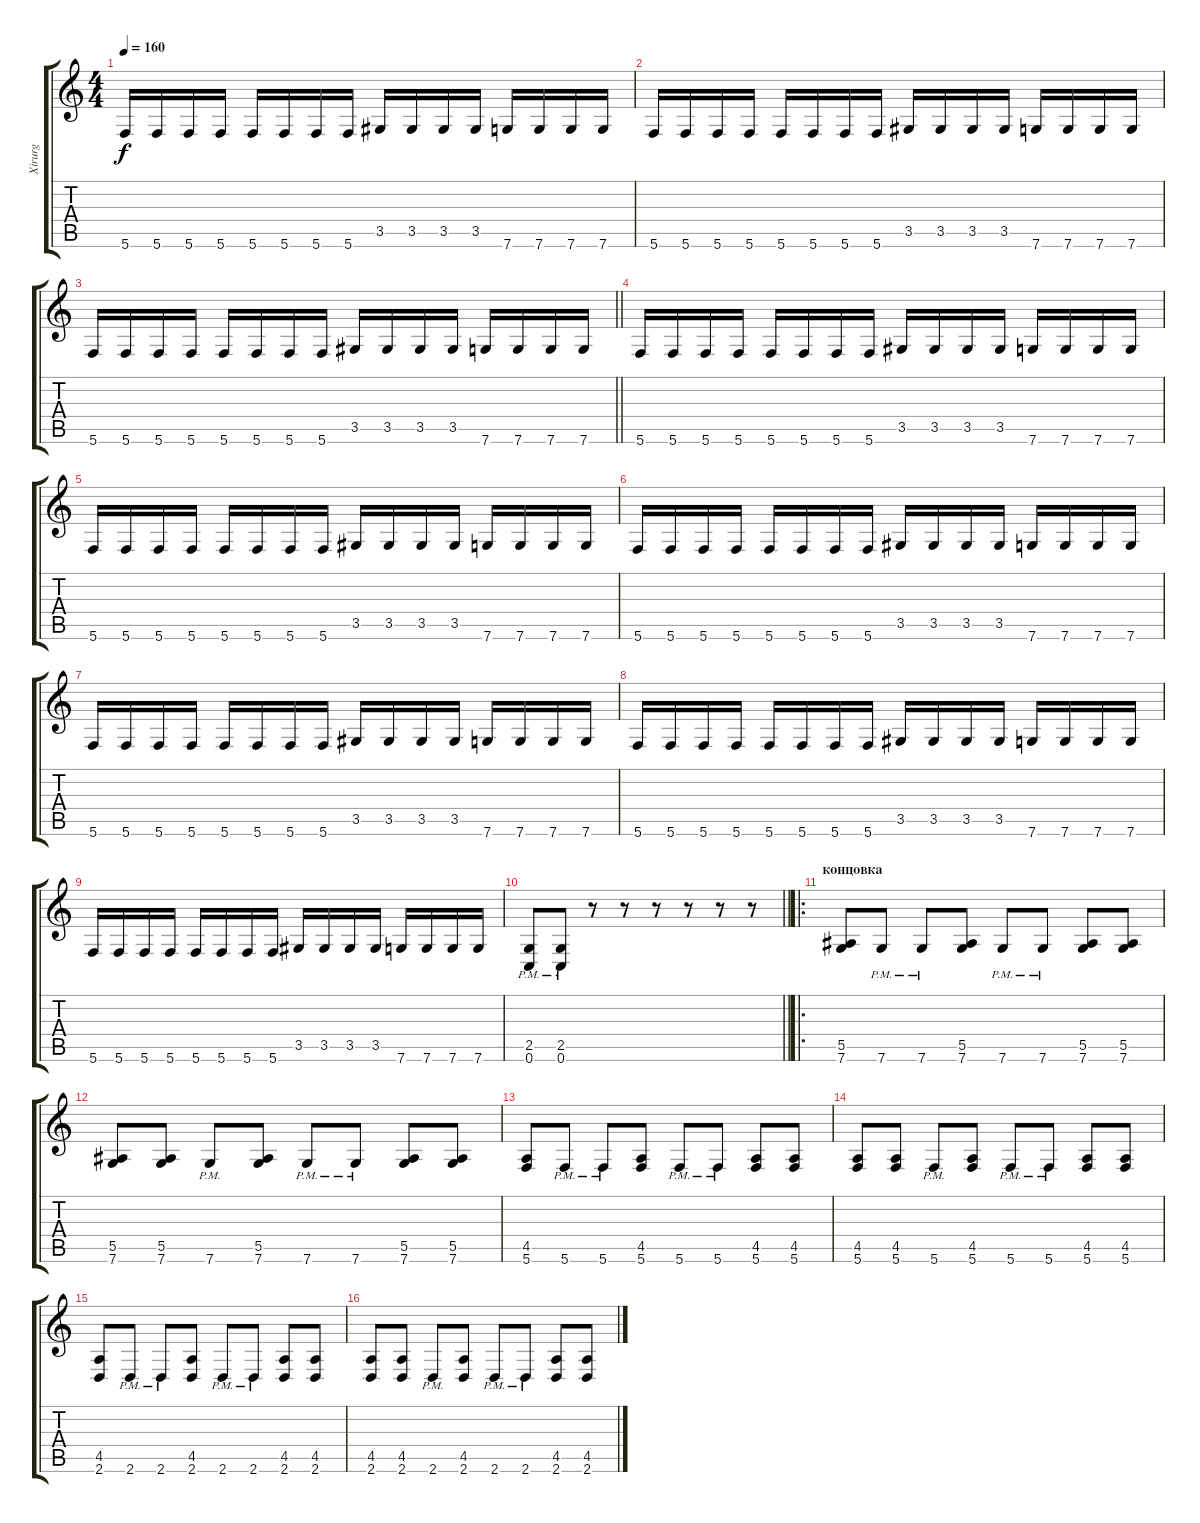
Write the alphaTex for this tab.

\track ("Xirurg" "Xirurg") {instrument distortionguitar}
\staff {score tabs}
\tuning (C4 G3 Eb3 Bb2 F2 C2) {hide}
\ts (4 4)
\tempo 160
\clef g2
\ks c
5.6.16{dy f} 5.6.16 5.6.16 5.6.16 5.6.16 5.6.16 5.6.16 5.6.16 3.5.16 3.5.16 3.5.16 3.5.16 7.6.16 7.6.16 7.6.16 7.6.16 |
5.6.16 5.6.16 5.6.16 5.6.16 5.6.16 5.6.16 5.6.16 5.6.16 3.5.16 3.5.16 3.5.16 3.5.16 7.6.16 7.6.16 7.6.16 7.6.16 |
\barLineRight lightlight
5.6.16 5.6.16 5.6.16 5.6.16 5.6.16 5.6.16 5.6.16 5.6.16 3.5.16 3.5.16 3.5.16 3.5.16 7.6.16 7.6.16 7.6.16 7.6.16 |
5.6.16 5.6.16 5.6.16 5.6.16 5.6.16 5.6.16 5.6.16 5.6.16 3.5.16 3.5.16 3.5.16 3.5.16 7.6.16 7.6.16 7.6.16 7.6.16 |
5.6.16 5.6.16 5.6.16 5.6.16 5.6.16 5.6.16 5.6.16 5.6.16 3.5.16 3.5.16 3.5.16 3.5.16 7.6.16 7.6.16 7.6.16 7.6.16 |
5.6.16 5.6.16 5.6.16 5.6.16 5.6.16 5.6.16 5.6.16 5.6.16 3.5.16 3.5.16 3.5.16 3.5.16 7.6.16 7.6.16 7.6.16 7.6.16 |
5.6.16 5.6.16 5.6.16 5.6.16 5.6.16 5.6.16 5.6.16 5.6.16 3.5.16 3.5.16 3.5.16 3.5.16 7.6.16 7.6.16 7.6.16 7.6.16 |
5.6.16 5.6.16 5.6.16 5.6.16 5.6.16 5.6.16 5.6.16 5.6.16 3.5.16 3.5.16 3.5.16 3.5.16 7.6.16 7.6.16 7.6.16 7.6.16 |
5.6.16 5.6.16 5.6.16 5.6.16 5.6.16 5.6.16 5.6.16 5.6.16 3.5.16 3.5.16 3.5.16 3.5.16 7.6.16 7.6.16 7.6.16 7.6.16 |
\barLineRight lightlight
(2.5 0.6{pm}).8 (2.5 0.6{pm}).8 r.8 r.8 r.8 r.8 r.8 r.8 |
\ro
\section ("" "концовка")
(5.5 7.6).8 7.6{pm}.8 7.6{pm}.8 (5.5 7.6).8 7.6{pm}.8 7.6{pm}.8 (5.5 7.6).8 (5.5 7.6).8 |
(5.5 7.6).8 (5.5 7.6).8 7.6{pm}.8 (5.5 7.6).8 7.6{pm}.8 7.6{pm}.8 (5.5 7.6).8 (5.5 7.6).8 |
(4.5 5.6).8 5.6{pm}.8 5.6{pm}.8 (4.5 5.6).8 5.6{pm}.8 5.6{pm}.8 (4.5 5.6).8 (4.5 5.6).8 |
(4.5 5.6).8 (4.5 5.6).8 5.6{pm}.8 (4.5 5.6).8 5.6{pm}.8 5.6{pm}.8 (4.5 5.6).8 (4.5 5.6).8 |
(4.5 2.6).8 2.6{pm}.8 2.6{pm}.8 (4.5 2.6).8 2.6{pm}.8 2.6{pm}.8 (4.5 2.6).8 (4.5 2.6).8 |
(4.5 2.6).8 (4.5 2.6).8 2.6{pm}.8 (4.5 2.6).8 2.6{pm}.8 2.6{pm}.8 (4.5 2.6).8 (4.5 2.6).8
